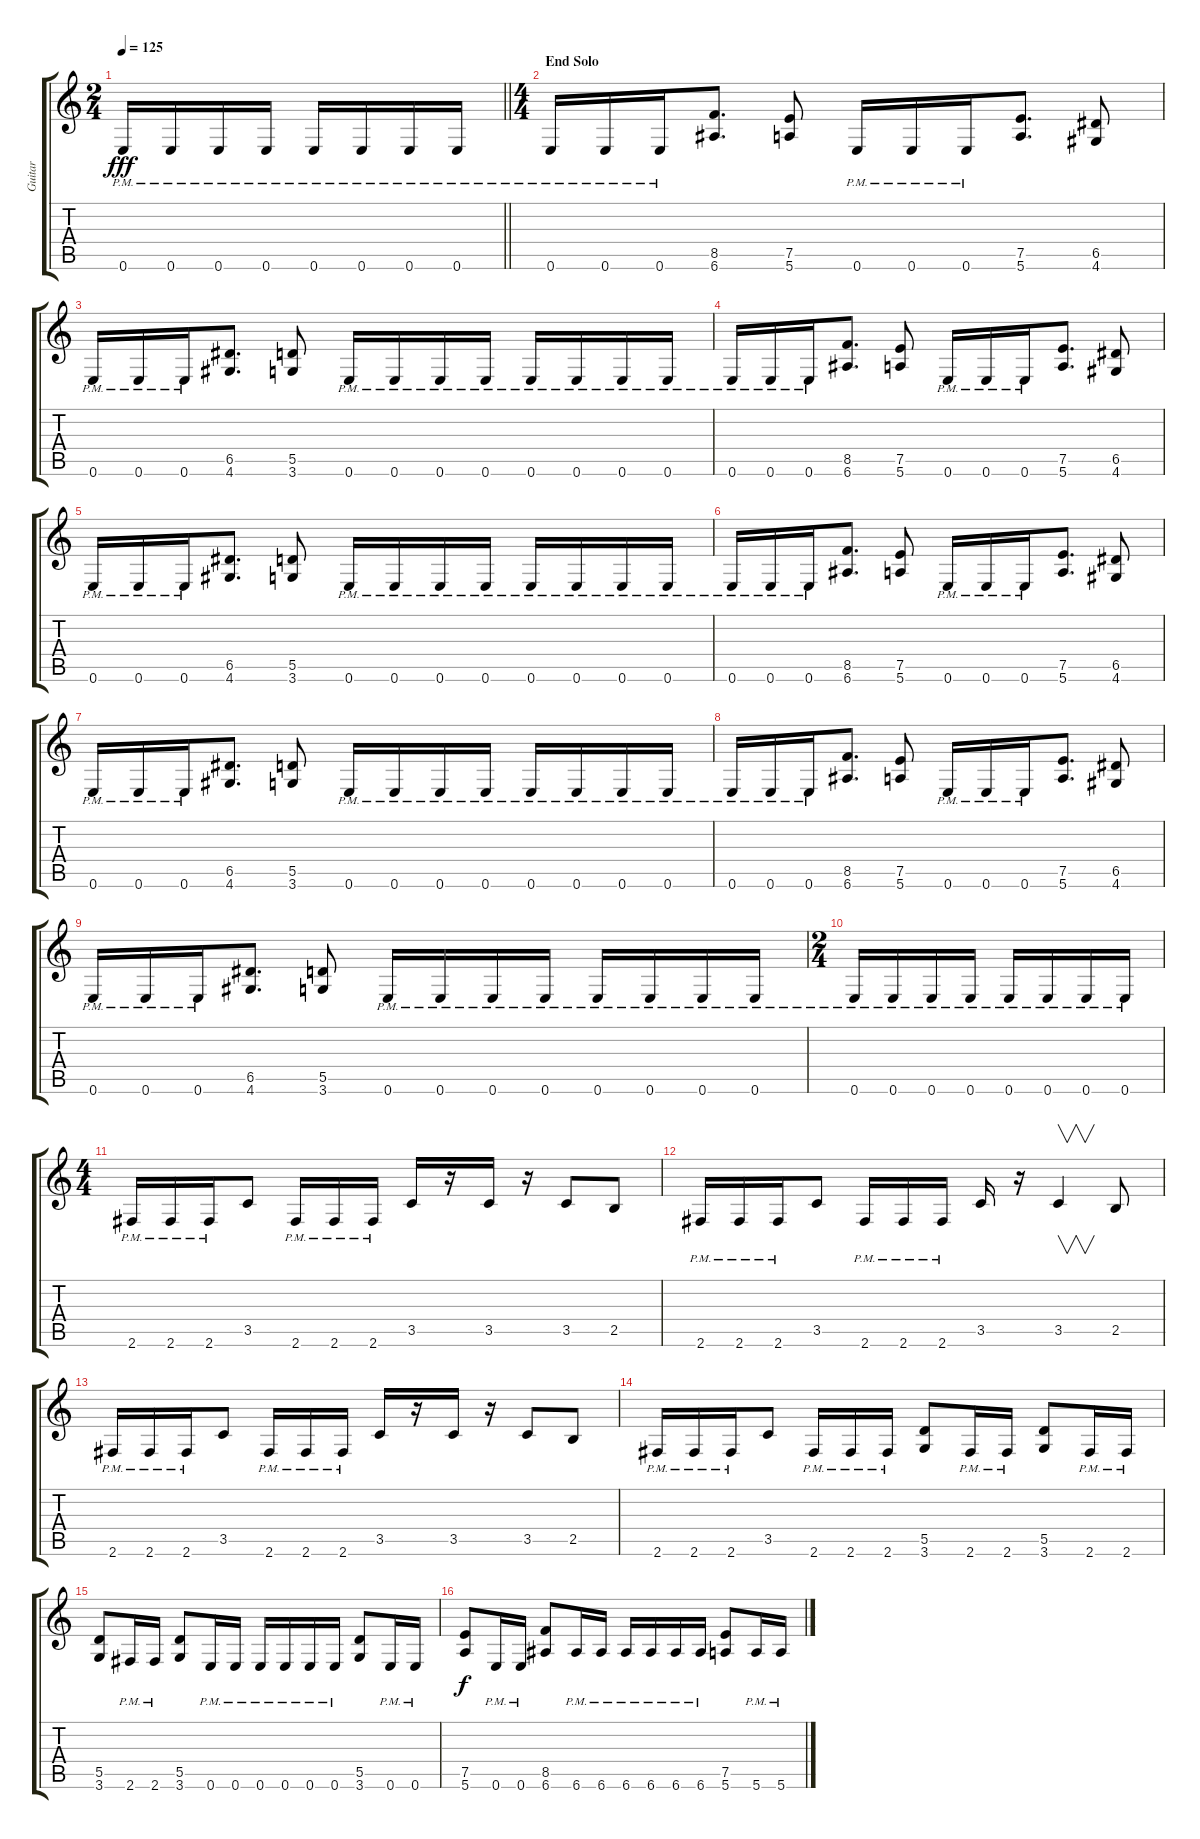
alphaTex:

\track ("Guitar" "Guitar") {instrument distortionguitar}
\staff {score tabs}
\tuning (E4 B3 G3 D3 A2 E2) {hide}
\ts (2 4)
\tempo 125
\clef g2
\barLineRight lightlight
\ks c
0.6{pm}.16{dy fff} 0.6{pm}.16 0.6{pm}.16 0.6{pm}.16 0.6{pm}.16 0.6{pm}.16 0.6{pm}.16 0.6{pm}.16 |
\ts (4 4)
\section ("" "End Solo")
0.6{pm}.16 0.6{pm}.16 0.6{pm}.16 (8.5 6.6).8{d} (7.5 5.6).8 0.6{pm}.16 0.6{pm}.16 0.6{pm}.16 (7.5 5.6).8{d} (6.5 4.6).8 |
0.6{pm}.16 0.6{pm}.16 0.6{pm}.16 (6.5 4.6).8{d} (5.5 3.6).8 0.6{pm}.16 0.6{pm}.16 0.6{pm}.16 0.6{pm}.16 0.6{pm}.16 0.6{pm}.16 0.6{pm}.16 0.6{pm}.16 |
0.6{pm}.16 0.6{pm}.16 0.6{pm}.16 (8.5 6.6).8{d} (7.5 5.6).8 0.6{pm}.16 0.6{pm}.16 0.6{pm}.16 (7.5 5.6).8{d} (6.5 4.6).8 |
0.6{pm}.16 0.6{pm}.16 0.6{pm}.16 (6.5 4.6).8{d} (5.5 3.6).8 0.6{pm}.16 0.6{pm}.16 0.6{pm}.16 0.6{pm}.16 0.6{pm}.16 0.6{pm}.16 0.6{pm}.16 0.6{pm}.16 |
0.6{pm}.16 0.6{pm}.16 0.6{pm}.16 (8.5 6.6).8{d} (7.5 5.6).8 0.6{pm}.16 0.6{pm}.16 0.6{pm}.16 (7.5 5.6).8{d} (6.5 4.6).8 |
0.6{pm}.16 0.6{pm}.16 0.6{pm}.16 (6.5 4.6).8{d} (5.5 3.6).8 0.6{pm}.16 0.6{pm}.16 0.6{pm}.16 0.6{pm}.16 0.6{pm}.16 0.6{pm}.16 0.6{pm}.16 0.6{pm}.16 |
0.6{pm}.16 0.6{pm}.16 0.6{pm}.16 (8.5 6.6).8{d} (7.5 5.6).8 0.6{pm}.16 0.6{pm}.16 0.6{pm}.16 (7.5 5.6).8{d} (6.5 4.6).8 |
0.6{pm}.16 0.6{pm}.16 0.6{pm}.16 (6.5 4.6).8{d} (5.5 3.6).8 0.6{pm}.16 0.6{pm}.16 0.6{pm}.16 0.6{pm}.16 0.6{pm}.16 0.6{pm}.16 0.6{pm}.16 0.6{pm}.16 |
\ts (2 4)
0.6{pm}.16 0.6{pm}.16 0.6{pm}.16 0.6{pm}.16 0.6{pm}.16 0.6{pm}.16 0.6{pm}.16 0.6{pm}.16 |
\ts (4 4)
2.6{pm}.16 2.6{pm}.16 2.6{pm}.16 3.5.8 2.6{pm}.16 2.6{pm}.16 2.6{pm}.16 3.5.16 r.16 3.5.16 r.16 3.5.8 2.5.8 |
2.6{pm}.16 2.6{pm}.16 2.6{pm}.16 3.5.8 2.6{pm}.16 2.6{pm}.16 2.6{pm}.16 3.5.16 r.16 3.5.4{v} 2.5.8 |
2.6{pm}.16 2.6{pm}.16 2.6{pm}.16 3.5.8 2.6{pm}.16 2.6{pm}.16 2.6{pm}.16 3.5.16 r.16 3.5.16 r.16 3.5.8 2.5.8 |
2.6{pm}.16 2.6{pm}.16 2.6{pm}.16 3.5.8 2.6{pm}.16 2.6{pm}.16 2.6{pm}.16 (5.5 3.6).8 2.6{pm}.16 2.6{pm}.16 (5.5 3.6).8 2.6{pm}.16 2.6{pm}.16 |
(5.5 3.6).8 2.6{pm}.16 2.6{pm}.16 (5.5 3.6).8 0.6{pm}.16 0.6{pm}.16 0.6{pm}.16 0.6{pm}.16 0.6{pm}.16 0.6{pm}.16 (5.5 3.6).8 0.6{pm}.16 0.6{pm}.16 |
(7.5 5.6).8{dy f} 0.6{pm}.16 0.6{pm}.16 (8.5 6.6).8 6.6{pm}.16 6.6{pm}.16 6.6{pm}.16 6.6{pm}.16 6.6{pm}.16 6.6{pm}.16 (7.5 5.6).8 5.6{pm}.16 5.6{pm}.16
